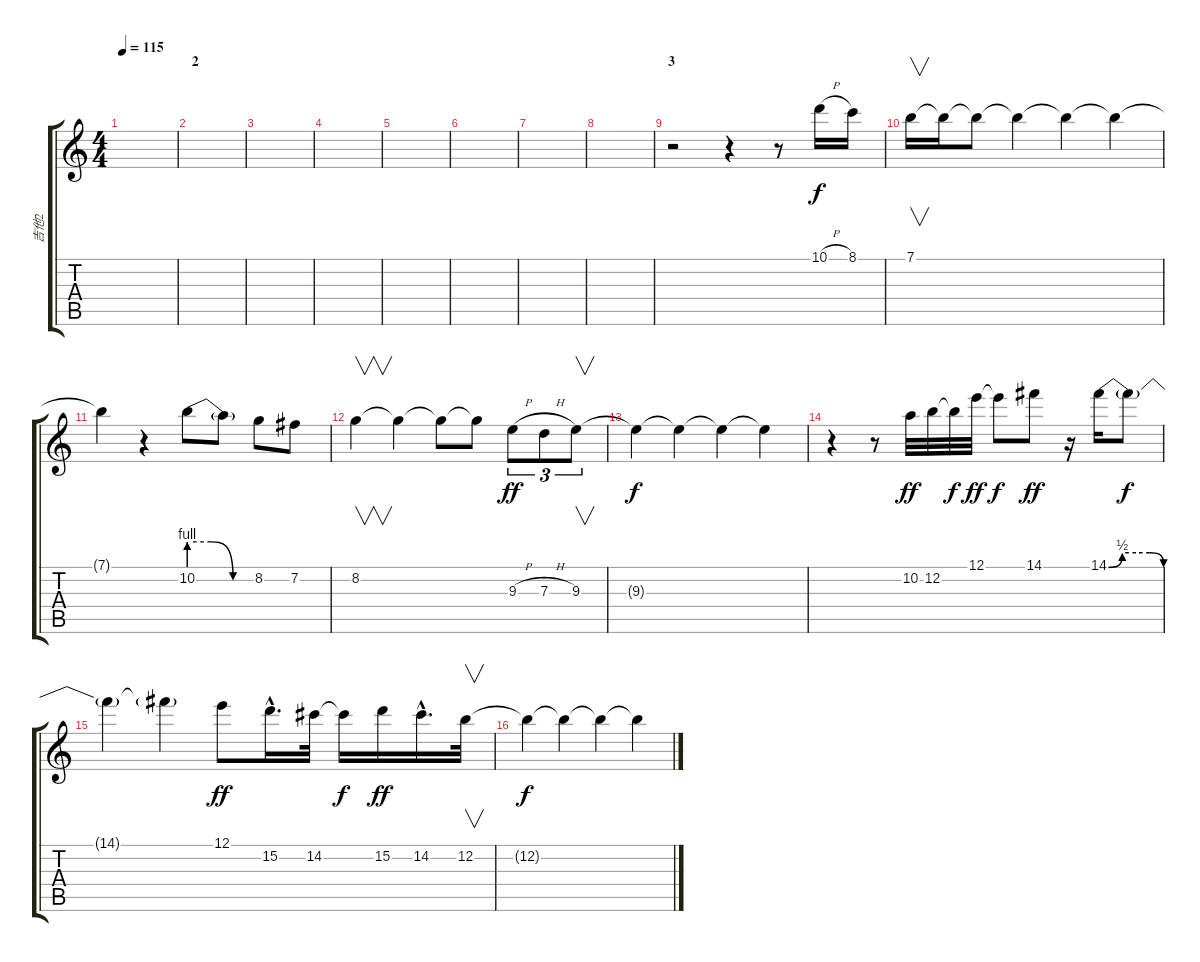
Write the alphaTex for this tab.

\track ("吉他2" "吉他2") {instrument distortionguitar}
\staff {score tabs}
\tuning (E4 B3 G3 D3 A2 E2) {hide}
\ts (4 4)
\tempo 115
\clef g2
\ks c
|
\section ("" "2")
|
|
|
|
|
|
|
\section ("" "3")
r.2 r.4 r.8 10.1{h}.16 8.1.16 |
7.1.16{v} 7.1{t}.16{dy f} 7.1{t}.8 7.1{t}.4 7.1{t}.4{volume 11} 7.1{t}.4{volume 10} |
7.1{t}.4{volume 9} r.4 10.2{be (custom 0 4 20 4 40 0 60 0)}.8{volume 13} 10.2{t}.8 8.2.8 7.2.8 |
8.2.4{v} 8.2{t}.4 8.2{t}.8{volume 11} 8.2{t}.8 9.3{h}.8{tu (3 2) dy ff volume 13} 7.3{h}.8{tu (3 2)} 9.3.8{v tu (3 2)} |
9.3{t}.4{dy f} 9.3{t}.4 9.3{t}.4 9.3{t}.4 |
r.4 r.8 10.2.32{dy ff} 12.2.32 12.2{t}.32{dy f} 12.1.32{dy ff} 12.1{t}.8{dy f} 14.1.8{dy ff} r.16 14.1{be (custom 0 0 15 2 30 2 45 2 60 0)}.16 14.1{t}.8{dy f} |
14.1{t}.4 14.1{t}.4 12.1.8{dy ff} 15.2{hac}.16{d} 14.2.32 14.2{t}.16{dy f} 15.2.16{dy ff} 14.2{hac}.16{d} 12.2.32{v} |
12.2{t}.4{dy f} 12.2{t}.4 12.2{t}.4 12.2{t}.4
